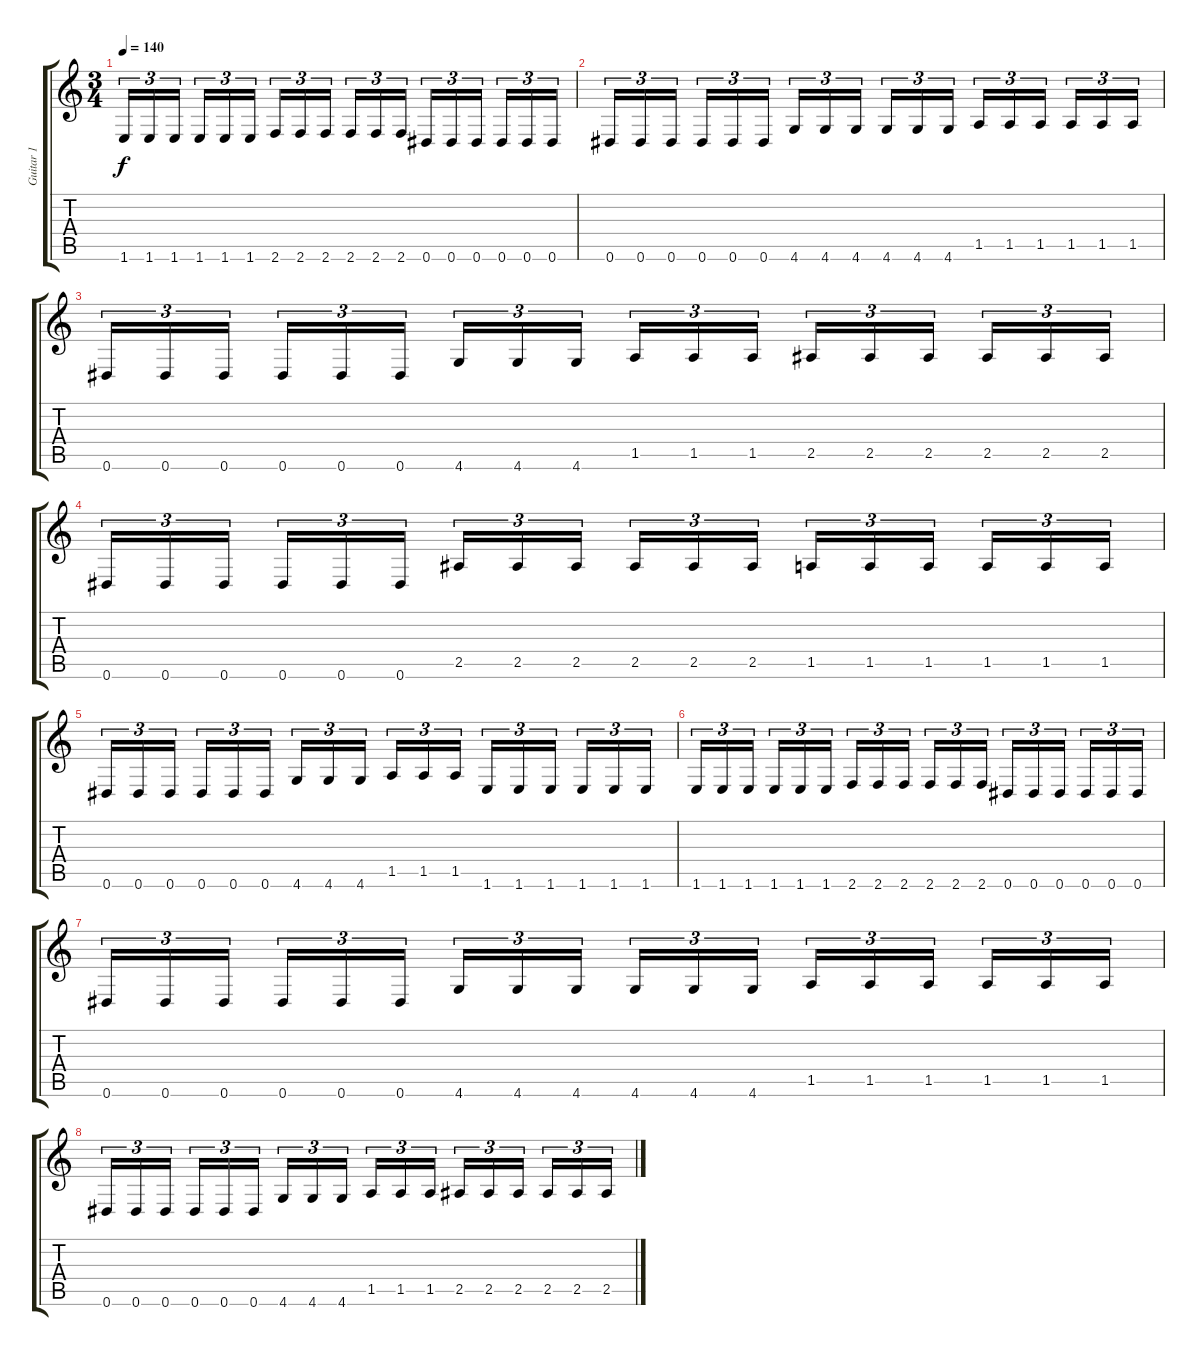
\track ("Guitar 1" "Guitar 1") {instrument distortionguitar}
\staff {score tabs}
\tuning (Eb4 Bb3 Gb3 Db3 Ab2 Eb2) {hide}
\ts (3 4)
\tempo 140
\clef g2
\ks c
1.6.16{tu (3 2) dy f} 1.6.16{tu (3 2)} 1.6.16{tu (3 2)} 1.6.16{tu (3 2)} 1.6.16{tu (3 2)} 1.6.16{tu (3 2)} 2.6.16{tu (3 2)} 2.6.16{tu (3 2)} 2.6.16{tu (3 2)} 2.6.16{tu (3 2)} 2.6.16{tu (3 2)} 2.6.16{tu (3 2)} 0.6.16{tu (3 2)} 0.6.16{tu (3 2)} 0.6.16{tu (3 2)} 0.6.16{tu (3 2)} 0.6.16{tu (3 2)} 0.6.16{tu (3 2)} |
0.6.16{tu (3 2)} 0.6.16{tu (3 2)} 0.6.16{tu (3 2)} 0.6.16{tu (3 2)} 0.6.16{tu (3 2)} 0.6.16{tu (3 2)} 4.6.16{tu (3 2)} 4.6.16{tu (3 2)} 4.6.16{tu (3 2)} 4.6.16{tu (3 2)} 4.6.16{tu (3 2)} 4.6.16{tu (3 2)} 1.5.16{tu (3 2)} 1.5.16{tu (3 2)} 1.5.16{tu (3 2)} 1.5.16{tu (3 2)} 1.5.16{tu (3 2)} 1.5.16{tu (3 2)} |
0.6.16{tu (3 2)} 0.6.16{tu (3 2)} 0.6.16{tu (3 2)} 0.6.16{tu (3 2)} 0.6.16{tu (3 2)} 0.6.16{tu (3 2)} 4.6.16{tu (3 2)} 4.6.16{tu (3 2)} 4.6.16{tu (3 2)} 1.5.16{tu (3 2)} 1.5.16{tu (3 2)} 1.5.16{tu (3 2)} 2.5.16{tu (3 2)} 2.5.16{tu (3 2)} 2.5.16{tu (3 2)} 2.5.16{tu (3 2)} 2.5.16{tu (3 2)} 2.5.16{tu (3 2)} |
0.6.16{tu (3 2)} 0.6.16{tu (3 2)} 0.6.16{tu (3 2)} 0.6.16{tu (3 2)} 0.6.16{tu (3 2)} 0.6.16{tu (3 2)} 2.5.16{tu (3 2)} 2.5.16{tu (3 2)} 2.5.16{tu (3 2)} 2.5.16{tu (3 2)} 2.5.16{tu (3 2)} 2.5.16{tu (3 2)} 1.5.16{tu (3 2)} 1.5.16{tu (3 2)} 1.5.16{tu (3 2)} 1.5.16{tu (3 2)} 1.5.16{tu (3 2)} 1.5.16{tu (3 2)} |
0.6.16{tu (3 2)} 0.6.16{tu (3 2)} 0.6.16{tu (3 2)} 0.6.16{tu (3 2)} 0.6.16{tu (3 2)} 0.6.16{tu (3 2)} 4.6.16{tu (3 2)} 4.6.16{tu (3 2)} 4.6.16{tu (3 2)} 1.5.16{tu (3 2)} 1.5.16{tu (3 2)} 1.5.16{tu (3 2)} 1.6.16{tu (3 2)} 1.6.16{tu (3 2)} 1.6.16{tu (3 2)} 1.6.16{tu (3 2)} 1.6.16{tu (3 2)} 1.6.16{tu (3 2)} |
1.6.16{tu (3 2)} 1.6.16{tu (3 2)} 1.6.16{tu (3 2)} 1.6.16{tu (3 2)} 1.6.16{tu (3 2)} 1.6.16{tu (3 2)} 2.6.16{tu (3 2)} 2.6.16{tu (3 2)} 2.6.16{tu (3 2)} 2.6.16{tu (3 2)} 2.6.16{tu (3 2)} 2.6.16{tu (3 2)} 0.6.16{tu (3 2)} 0.6.16{tu (3 2)} 0.6.16{tu (3 2)} 0.6.16{tu (3 2)} 0.6.16{tu (3 2)} 0.6.16{tu (3 2)} |
0.6.16{tu (3 2)} 0.6.16{tu (3 2)} 0.6.16{tu (3 2)} 0.6.16{tu (3 2)} 0.6.16{tu (3 2)} 0.6.16{tu (3 2)} 4.6.16{tu (3 2)} 4.6.16{tu (3 2)} 4.6.16{tu (3 2)} 4.6.16{tu (3 2)} 4.6.16{tu (3 2)} 4.6.16{tu (3 2)} 1.5.16{tu (3 2)} 1.5.16{tu (3 2)} 1.5.16{tu (3 2)} 1.5.16{tu (3 2)} 1.5.16{tu (3 2)} 1.5.16{tu (3 2)} |
0.6.16{tu (3 2)} 0.6.16{tu (3 2)} 0.6.16{tu (3 2)} 0.6.16{tu (3 2)} 0.6.16{tu (3 2)} 0.6.16{tu (3 2)} 4.6.16{tu (3 2)} 4.6.16{tu (3 2)} 4.6.16{tu (3 2)} 1.5.16{tu (3 2)} 1.5.16{tu (3 2)} 1.5.16{tu (3 2)} 2.5.16{tu (3 2)} 2.5.16{tu (3 2)} 2.5.16{tu (3 2)} 2.5.16{tu (3 2)} 2.5.16{tu (3 2)} 2.5.16{tu (3 2)}
